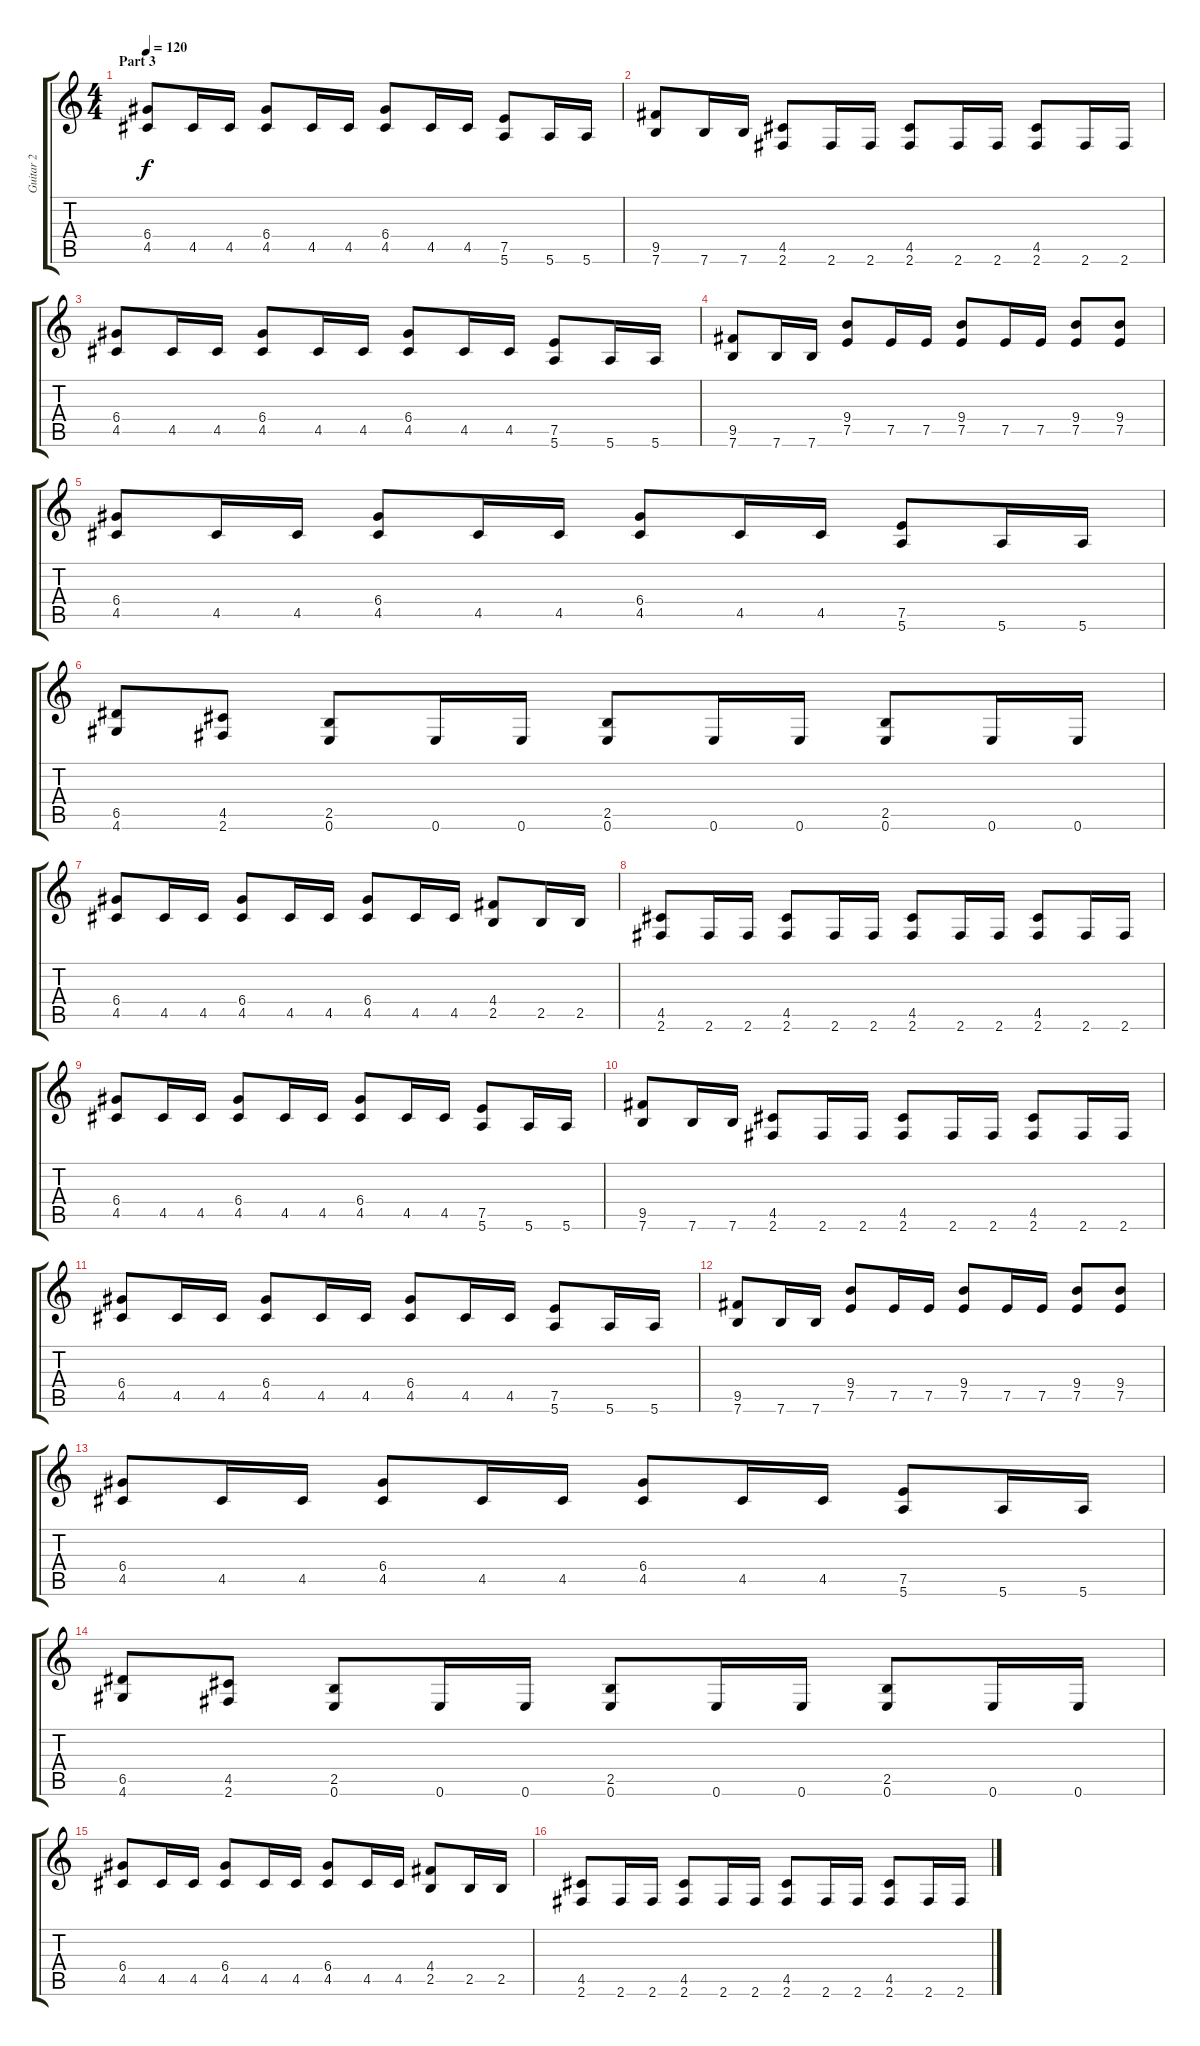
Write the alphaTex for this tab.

\track ("Guitar 2" "Guitar 2") {instrument distortionguitar}
\staff {score tabs}
\tuning (E4 B3 G3 D3 A2 E2) {hide}
\ts (4 4)
\section ("" "Part 3")
\tempo 120
\clef g2
\ks c
(6.4 4.5).8{dy f instrument distortionguitar} 4.5.16 4.5.16 (6.4 4.5).8 4.5.16 4.5.16 (6.4 4.5).8 4.5.16 4.5.16 (7.5 5.6).8 5.6.16 5.6.16 |
(9.5 7.6).8 7.6.16 7.6.16 (4.5 2.6).8 2.6.16 2.6.16 (4.5 2.6).8 2.6.16 2.6.16 (4.5 2.6).8 2.6.16 2.6.16 |
(6.4 4.5).8 4.5.16 4.5.16 (6.4 4.5).8 4.5.16 4.5.16 (6.4 4.5).8 4.5.16 4.5.16 (7.5 5.6).8 5.6.16 5.6.16 |
(9.5 7.6).8 7.6.16 7.6.16 (9.4 7.5).8 7.5.16 7.5.16 (9.4 7.5).8 7.5.16 7.5.16 (9.4 7.5).8 (9.4 7.5).8 |
(6.4 4.5).8 4.5.16 4.5.16 (6.4 4.5).8 4.5.16 4.5.16 (6.4 4.5).8 4.5.16 4.5.16 (7.5 5.6).8 5.6.16 5.6.16 |
(6.5 4.6).8 (4.5 2.6).8 (2.5 0.6).8 0.6.16 0.6.16 (2.5 0.6).8 0.6.16 0.6.16 (2.5 0.6).8 0.6.16 0.6.16 |
(6.4 4.5).8 4.5.16 4.5.16 (6.4 4.5).8 4.5.16 4.5.16 (6.4 4.5).8 4.5.16 4.5.16 (4.4 2.5).8 2.5.16 2.5.16 |
(4.5 2.6).8 2.6.16 2.6.16 (4.5 2.6).8 2.6.16 2.6.16 (4.5 2.6).8 2.6.16 2.6.16 (4.5 2.6).8 2.6.16 2.6.16 |
(6.4 4.5).8 4.5.16 4.5.16 (6.4 4.5).8 4.5.16 4.5.16 (6.4 4.5).8 4.5.16 4.5.16 (7.5 5.6).8 5.6.16 5.6.16 |
(9.5 7.6).8 7.6.16 7.6.16 (4.5 2.6).8 2.6.16 2.6.16 (4.5 2.6).8 2.6.16 2.6.16 (4.5 2.6).8 2.6.16 2.6.16 |
(6.4 4.5).8 4.5.16 4.5.16 (6.4 4.5).8 4.5.16 4.5.16 (6.4 4.5).8 4.5.16 4.5.16 (7.5 5.6).8 5.6.16 5.6.16 |
(9.5 7.6).8 7.6.16 7.6.16 (9.4 7.5).8 7.5.16 7.5.16 (9.4 7.5).8 7.5.16 7.5.16 (9.4 7.5).8 (9.4 7.5).8 |
(6.4 4.5).8 4.5.16 4.5.16 (6.4 4.5).8 4.5.16 4.5.16 (6.4 4.5).8 4.5.16 4.5.16 (7.5 5.6).8 5.6.16 5.6.16 |
(6.5 4.6).8 (4.5 2.6).8 (2.5 0.6).8 0.6.16 0.6.16 (2.5 0.6).8 0.6.16 0.6.16 (2.5 0.6).8 0.6.16 0.6.16 |
(6.4 4.5).8 4.5.16 4.5.16 (6.4 4.5).8 4.5.16 4.5.16 (6.4 4.5).8 4.5.16 4.5.16 (4.4 2.5).8 2.5.16 2.5.16 |
(4.5 2.6).8 2.6.16 2.6.16 (4.5 2.6).8 2.6.16 2.6.16 (4.5 2.6).8 2.6.16 2.6.16 (4.5 2.6).8 2.6.16 2.6.16
